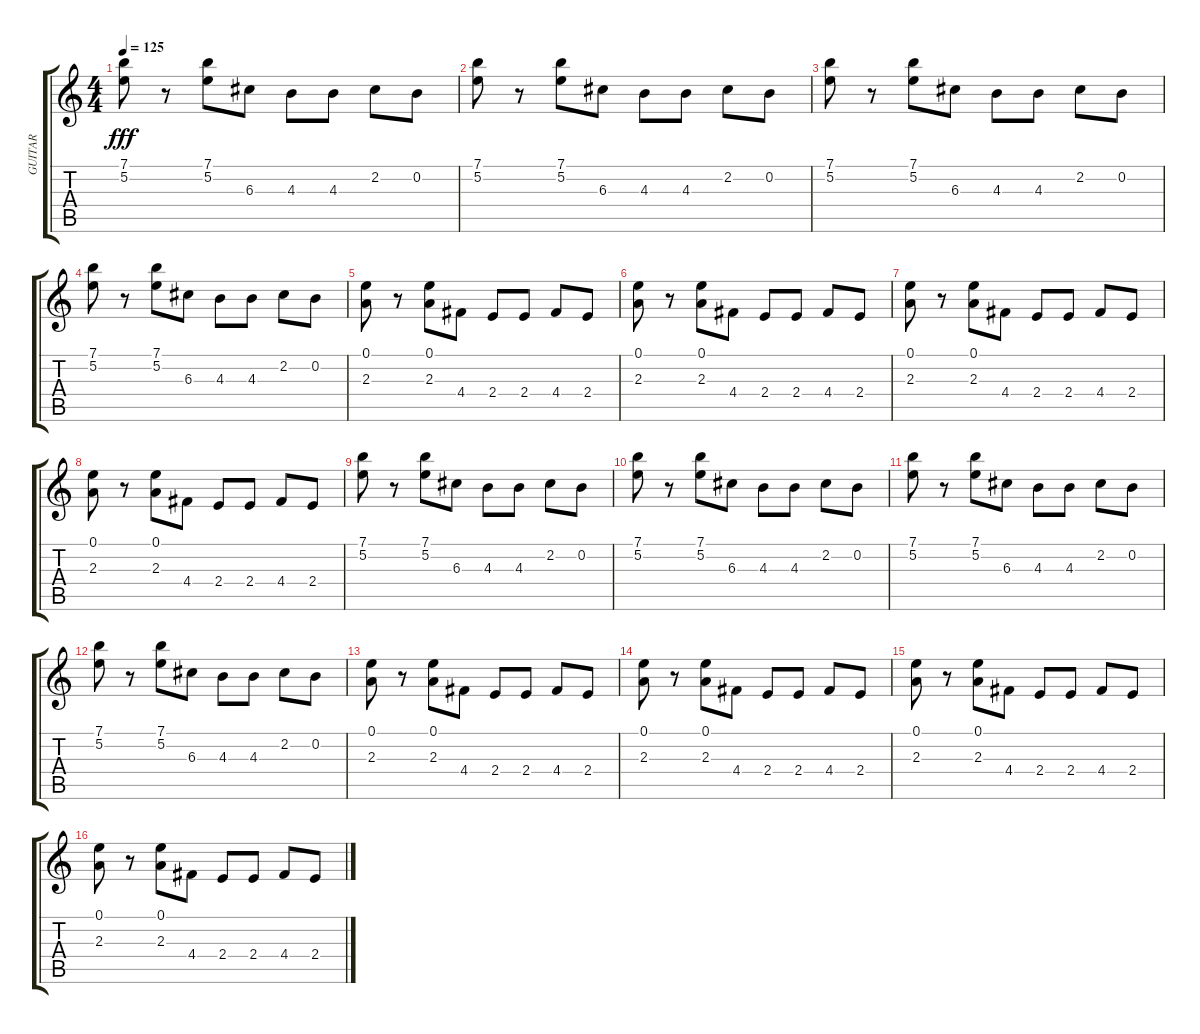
\track ("GUITAR" "GUITAR") {instrument acousticguitarsteel}
\staff {score tabs}
\tuning (E4 B3 G3 D3 A2 E2) {hide}
\ts (4 4)
\tempo 125
\clef g2
\ks c
(7.1 5.2).8{dy fff} r.8 (7.1 5.2).8 6.3.8 4.3.8 4.3.8 2.2.8 0.2.8 |
(7.1 5.2).8 r.8 (7.1 5.2).8 6.3.8 4.3.8 4.3.8 2.2.8 0.2.8 |
(7.1 5.2).8 r.8 (7.1 5.2).8 6.3.8 4.3.8 4.3.8 2.2.8 0.2.8 |
(7.1 5.2).8 r.8 (7.1 5.2).8 6.3.8 4.3.8 4.3.8 2.2.8 0.2.8 |
(0.1 2.3).8 r.8 (0.1 2.3).8 4.4.8 2.4.8 2.4.8 4.4.8 2.4.8 |
(0.1 2.3).8 r.8 (0.1 2.3).8 4.4.8 2.4.8 2.4.8 4.4.8 2.4.8 |
(0.1 2.3).8 r.8 (0.1 2.3).8 4.4.8 2.4.8 2.4.8 4.4.8 2.4.8 |
(0.1 2.3).8 r.8 (0.1 2.3).8 4.4.8 2.4.8 2.4.8 4.4.8 2.4.8 |
(7.1 5.2).8 r.8 (7.1 5.2).8 6.3.8 4.3.8 4.3.8 2.2.8 0.2.8 |
(7.1 5.2).8 r.8 (7.1 5.2).8 6.3.8 4.3.8 4.3.8 2.2.8 0.2.8 |
(7.1 5.2).8 r.8 (7.1 5.2).8 6.3.8 4.3.8 4.3.8 2.2.8 0.2.8 |
(7.1 5.2).8 r.8 (7.1 5.2).8 6.3.8 4.3.8 4.3.8 2.2.8 0.2.8 |
(0.1 2.3).8 r.8 (0.1 2.3).8 4.4.8 2.4.8 2.4.8 4.4.8 2.4.8 |
(0.1 2.3).8 r.8 (0.1 2.3).8 4.4.8 2.4.8 2.4.8 4.4.8 2.4.8 |
(0.1 2.3).8 r.8 (0.1 2.3).8 4.4.8 2.4.8 2.4.8 4.4.8 2.4.8 |
(0.1 2.3).8 r.8 (0.1 2.3).8 4.4.8 2.4.8 2.4.8 4.4.8 2.4.8
